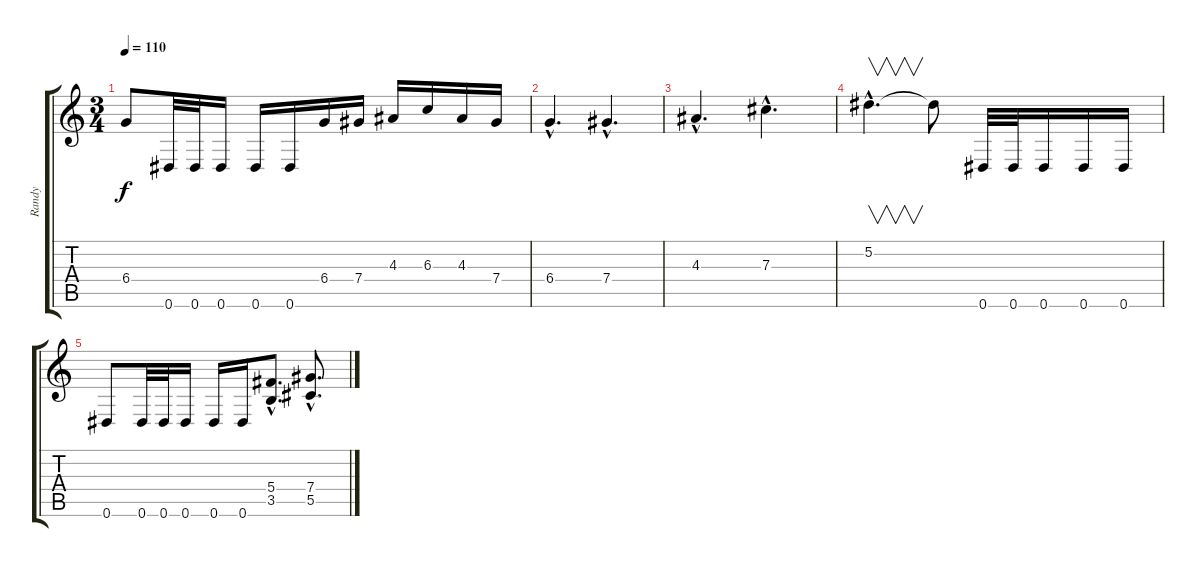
\track ("Randy" "Randy") {instrument distortionguitar}
\staff {score tabs}
\tuning (Eb4 Bb3 Gb3 Db3 Ab2 Eb2) {hide}
\ts (3 4)
\tempo 110
\clef g2
\ks c
6.4.8{dy f} 0.6.32 0.6.32 0.6.16 0.6.16 0.6.16 6.4.16 7.4.16 4.3.16 6.3.16 4.3.16 7.4.16 |
6.4{hac}.4{d} 7.4{hac}.4{d} |
4.3{hac}.4{d} 7.3{hac}.4{d} |
5.2{hac}.4{v d} 5.2{t}.8 0.6.32 0.6.32 0.6.16 0.6.16 0.6.16 |
0.6.8 0.6.32 0.6.32 0.6.16 0.6.16 0.6.16 (5.4{hac} 3.5{hac}).8{d} (7.4{hac} 5.5{hac}).8{d}
